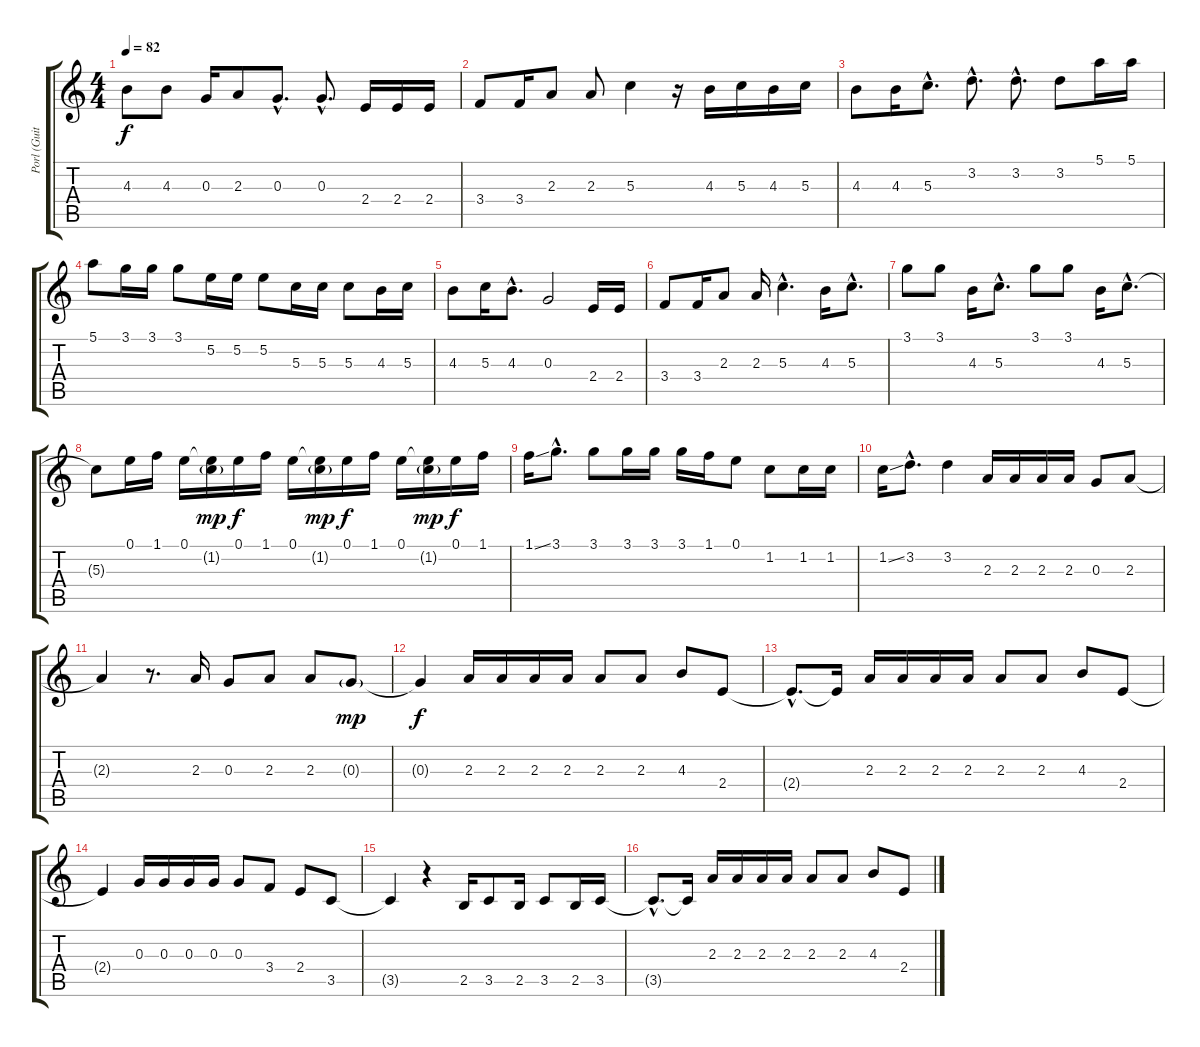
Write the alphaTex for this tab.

\track ("Porl (Guitar 1)" "Porl (Guit") {instrument acousticguitarsteel}
\staff {score tabs}
\tuning (E4 B3 G3 D3 A2 E2) {hide}
\ts (4 4)
\tempo 82
\clef g2
\ks c
4.3{t}.8{dy f} 4.3.8 0.3.16 2.3.8 0.3{hac}.8{d} 0.3{hac}.8{d} 2.4.16 2.4.16 2.4.16 |
3.4.8 3.4.16 2.3.8 2.3.8 5.3.4 r.16 4.3.16 5.3.16 4.3.16 5.3.16 |
4.3.8 4.3.16 5.3{hac}.8{d} 3.2{hac}.8{d} 3.2{hac}.8{d} 3.2.8 5.1.16 5.1.16 |
5.1.8 3.1.16 3.1.16 3.1.8 5.2.16 5.2.16 5.2.8 5.3.16 5.3.16 5.3.8 4.3.16 5.3.16 |
4.3.8 5.3.16 4.3{hac}.8{d} 0.3.2 2.4.16 2.4.16 |
3.4.8 3.4.16 2.3.8 2.3.16 5.3{hac}.4{d} 4.3.16 5.3{hac}.8{d} |
3.1.8 3.1.8 4.3.16 5.3{hac}.8{d} 3.1.8 3.1.8 4.3.16 5.3{hac}.8{d} |
5.3{t}.8 0.1.16 1.1.16 0.1.16 (0.1{t} 1.2{g}).16{dy mp} 0.1.16{dy f} 1.1.16 0.1.16 (0.1{t} 1.2{g}).16{dy mp} 0.1.16{dy f} 1.1.16 0.1.16 (0.1{t} 1.2{g}).16{dy mp} 0.1.16{dy f} 1.1.16 |
1.1{ss}.16 3.1{hac}.8{d} 3.1.8 3.1.16 3.1.16 3.1.16 1.1.16 0.1.8 1.2.8 1.2.16 1.2.16 |
1.2{ss}.16 3.2{hac}.8{d} 3.2.4 2.3.16 2.3.16 2.3.16 2.3.16 0.3.8 2.3.8 |
2.3{t}.4 r.8{d} 2.3.16 0.3.8 2.3.8 2.3.8 0.3{g}.8{dy mp} |
0.3{t}.4{dy f} 2.3.16 2.3.16 2.3.16 2.3.16 2.3.8 2.3.8 4.3.8 2.4.8 |
2.4{hac t}.8{d} 2.4{t}.16 2.3.16 2.3.16 2.3.16 2.3.16 2.3.8 2.3.8 4.3.8 2.4.8 |
2.4{t}.4 0.3.16 0.3.16 0.3.16 0.3.16 0.3.8 3.4.8 2.4.8 3.5.8 |
3.5{t}.4 r.4 2.5.16 3.5.8 2.5.16 3.5.8 2.5.16 3.5.16 |
3.5{hac t}.8{d} 3.5{t}.16 2.3.16 2.3.16 2.3.16 2.3.16 2.3.8 2.3.8 4.3.8 2.4.8
